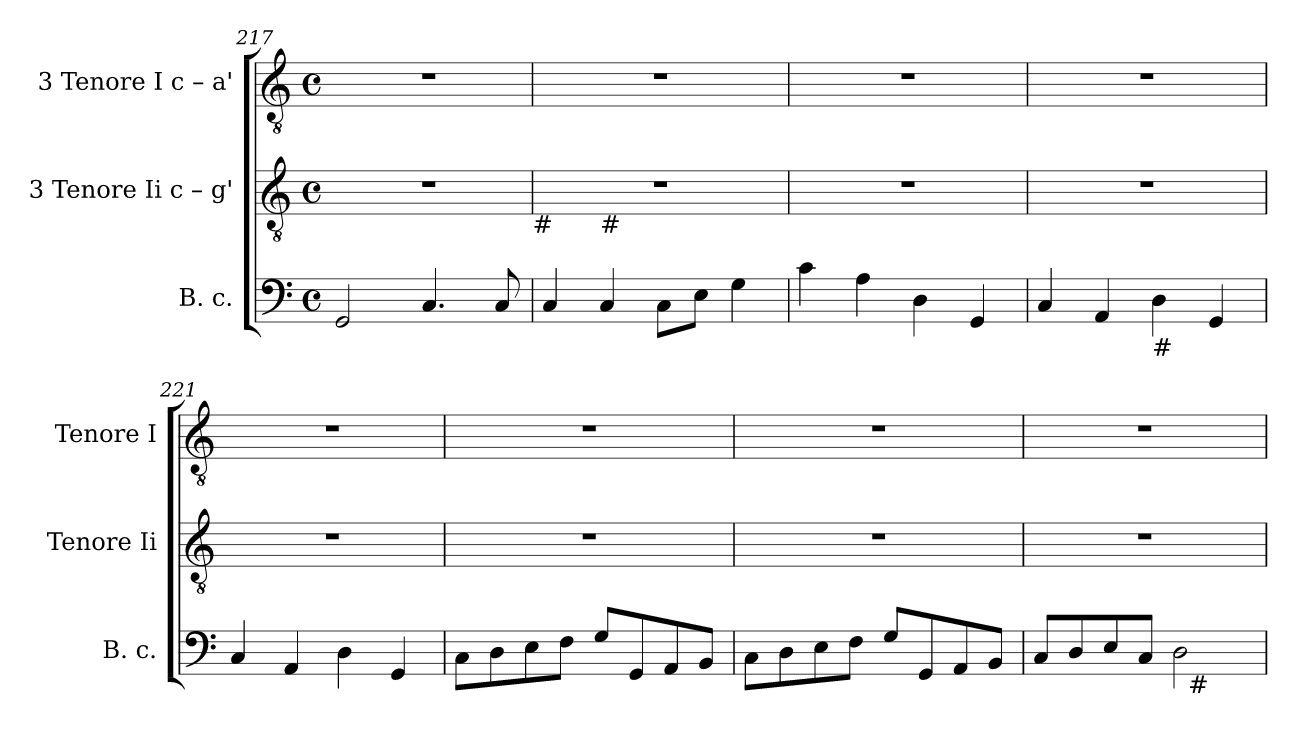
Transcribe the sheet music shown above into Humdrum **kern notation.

**kern	**kern	**kern
*part3	*part2	*part1
*staff3	*staff2	*staff1
*I"B. c.	*I"3 Tenore Ii c – g'	*I"3 Tenore I c – a'
*I'B. c.	*I'Tenore Ii	*I'Tenore I
!!LO:LB:g=z
*clefF4	*clefGv2	*clefGv2
*k[]	*k[]	*k[]
*C:	*C:	*C:
*M4/4	*M4/4	*M4/4
*met(c)	*met(c)	*met(c)
=217	=217	=217
2GG/	1r	1r
4.C/	.	.
8C/	.	.
!	!LO:TX:b:t=#	!
=218	=218	=218
*	*^	*
4C/	1r	4ryy	1r
!	!	!LO:TX:b:t=#	!
4C/	.	2.ryy	.
8C\L	.	.	.
8E\J	.	.	.
4G\	.	.	.
*	*v	*v	*
=219	=219	=219
4c\	1r	1r
4A\	.	.
4D\	.	.
4GG/	.	.
=220	=220	=220
4C/	1r	1r
4AA/	.	.
!LO:TX:b:t=#	!	!
4D\	.	.
4GG/	.	.
=221	=221	=221
4C/	1r	1r
4AA/	.	.
4D\	.	.
4GG/	.	.
!!LO:PB:g=z
=222	=222	=222
8C\L	1r	1r
8D\	.	.
8E\	.	.
8F\J	.	.
8G/L	.	.
8GG/	.	.
8AA/	.	.
8BB/J	.	.
=223	=223	=223
8C\L	1r	1r
8D\	.	.
8E\	.	.
8F\J	.	.
8G/L	.	.
8GG/	.	.
8AA/	.	.
8BB/J	.	.
=224	=224	=224
*^	*	*
8C/L	2ryy	1r	1r
8D/	.	.	.
8E/	.	.	.
8C/J	.	.	.
2D\	32ryy	.	.
!	!LO:TX:b:t=#	!	!
.	4...ryy	.	.
*v	*v	*	*
=	=	=
*-	*-	*-
